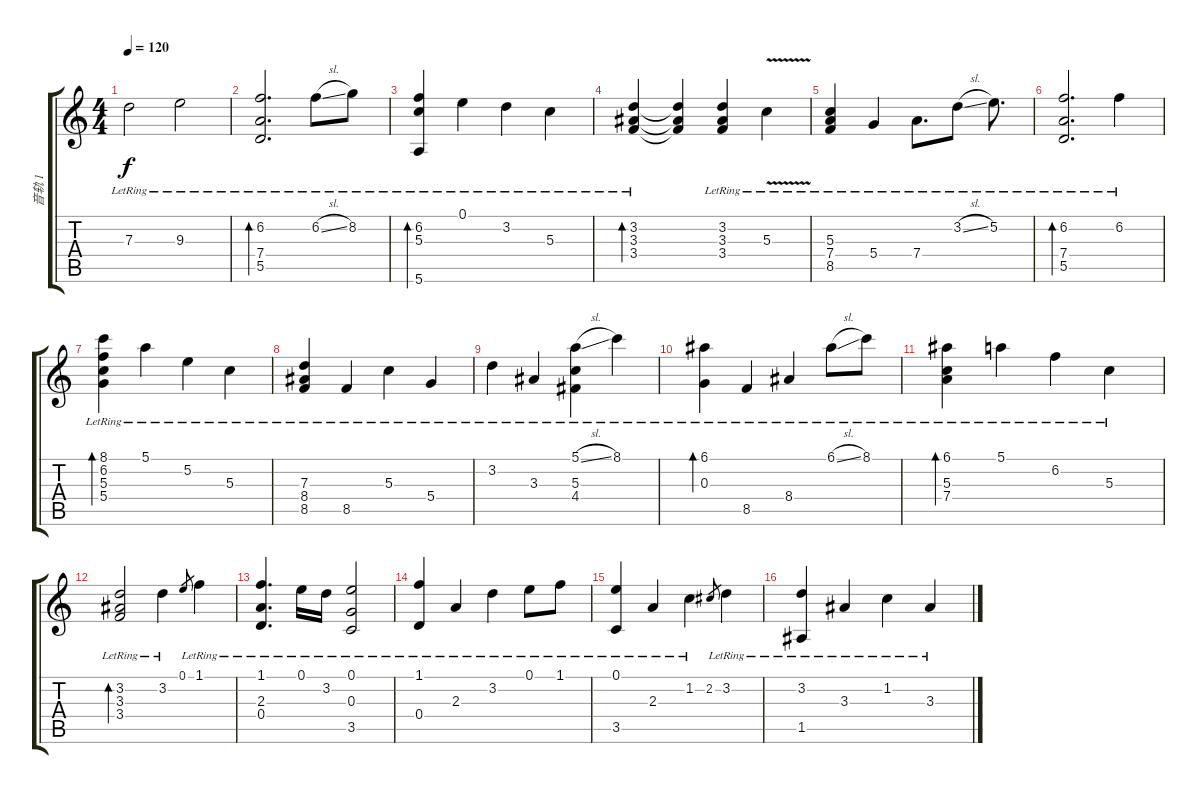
\track ("音轨 1" "音轨 1") {instrument acousticguitarsteel}
\staff {score tabs}
\tuning (E4 B3 G3 D3 A2 E2) {hide}
\ts (4 4)
\tempo 120
\clef g2
\ks c
7.3{lr}.2{dy f} 9.3{lr}.2 |
(6.2{lr} 7.4{lr} 5.5{lr}).2{d bd 480} 6.2{sl lr}.8 8.2{lr}.8 |
(6.2{lr} 5.3{lr} 5.6{lr}).4{bd 480} 0.1{lr}.4 3.2{lr}.4 5.3{lr}.4 |
(3.2{lr} 3.3{lr} 3.4{lr}).4{bd 480} (3.2{t} 3.3{t} 3.4{t}).4 (3.2{lr} 3.3{lr} 3.4{lr}).4 5.3{v lr}.4 |
(5.3{lr} 7.4{lr} 8.5{lr}).4 5.4{lr}.4 7.4{lr}.8{d} 3.2{sl lr}.8 5.2{lr}.8{d} |
(6.2{lr} 7.4{lr} 5.5{lr}).2{d bd 480} 6.2{lr}.4 |
(8.1{lr} 6.2{lr} 5.3{lr} 5.4{lr}).4{bd 480} 5.1{lr}.4 5.2{lr}.4 5.3{lr}.4 |
(7.3{lr} 8.4{lr} 8.5{lr}).4 8.5{lr}.4 5.3{lr}.4 5.4{lr}.4 |
3.2{lr}.4 3.3{lr}.4 (5.1{sl lr} 5.3{lr} 4.4{lr}).4 8.1{lr}.4 |
(6.1{lr} 0.3{lr}).4{bd 480} 8.5{lr}.4 8.4{lr}.4 6.1{sl lr}.8 8.1{lr}.8 |
(6.1{lr} 5.3{lr} 7.4{lr}).4{bd 480} 5.1{lr}.4 6.2{lr}.4 5.3{lr}.4 |
(3.2{lr} 3.3{lr} 3.4{lr}).2{bd 480} 3.2{lr}.4 0.1.8{gr} 1.1{lr}.4 |
(1.1{lr} 2.3{lr} 0.4{lr}).4{d} 0.1{lr}.16 3.2{lr}.16 (0.1{lr} 0.3{lr} 3.5{lr}).2 |
(1.1{lr} 0.4{lr}).4 2.3{lr}.4 3.2{lr}.4 0.1{lr}.8 1.1{lr}.8 |
(0.1{lr} 3.5{lr}).4 2.3{lr}.4 1.2{lr}.4 2.2.8{gr} 3.2{lr}.4 |
(3.2{lr} 1.5{lr}).4 3.3{lr}.4 1.2{lr}.4 3.3{lr}.4
